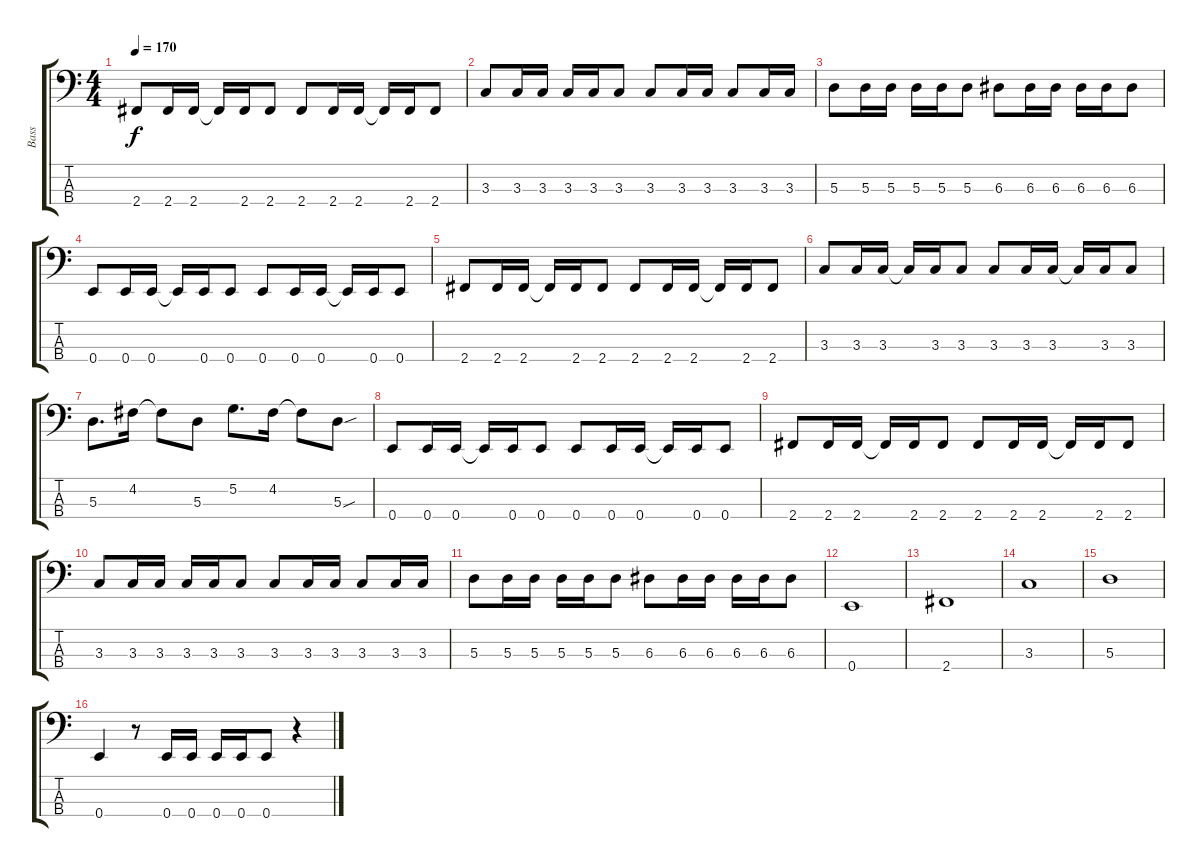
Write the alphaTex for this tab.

\track ("Bass" "Bass") {instrument electricbasspick}
\staff {score tabs}
\tuning (G2 D2 A1 E1) {hide}
\ts (4 4)
\tempo 170
\clef f4
\ks c
2.4.8{dy f} 2.4.16 2.4.16 2.4{t}.16 2.4.16 2.4.8 2.4.8 2.4.16 2.4.16 2.4{t}.16 2.4.16 2.4.8 |
3.3.8 3.3.16 3.3.16 3.3.16 3.3.16 3.3.8 3.3.8 3.3.16 3.3.16 3.3.8 3.3.16 3.3.16 |
5.3.8 5.3.16 5.3.16 5.3.16 5.3.16 5.3.8 6.3.8 6.3.16 6.3.16 6.3.16 6.3.16 6.3.8 |
0.4.8 0.4.16 0.4.16 0.4{t}.16 0.4.16 0.4.8 0.4.8 0.4.16 0.4.16 0.4{t}.16 0.4.16 0.4.8 |
2.4.8 2.4.16 2.4.16 2.4{t}.16 2.4.16 2.4.8 2.4.8 2.4.16 2.4.16 2.4{t}.16 2.4.16 2.4.8 |
3.3.8 3.3.16 3.3.16 3.3{t}.16 3.3.16 3.3.8 3.3.8 3.3.16 3.3.16 3.3{t}.16 3.3.16 3.3.8 |
5.3.8{d} 4.2.16 4.2{t}.8 5.3.8 5.2.8{d} 4.2.16 4.2{t}.8 5.3{sou}.8 |
0.4.8 0.4.16 0.4.16 0.4{t}.16 0.4.16 0.4.8 0.4.8 0.4.16 0.4.16 0.4{t}.16 0.4.16 0.4.8 |
2.4.8 2.4.16 2.4.16 2.4{t}.16 2.4.16 2.4.8 2.4.8 2.4.16 2.4.16 2.4{t}.16 2.4.16 2.4.8 |
3.3.8 3.3.16 3.3.16 3.3.16 3.3.16 3.3.8 3.3.8 3.3.16 3.3.16 3.3.8 3.3.16 3.3.16 |
5.3.8 5.3.16 5.3.16 5.3.16 5.3.16 5.3.8 6.3.8 6.3.16 6.3.16 6.3.16 6.3.16 6.3.8 |
0.4.1 |
2.4.1 |
3.3.1 |
5.3.1 |
0.4.4 r.8 0.4.16 0.4.16 0.4.16 0.4.16 0.4.8 r.4
